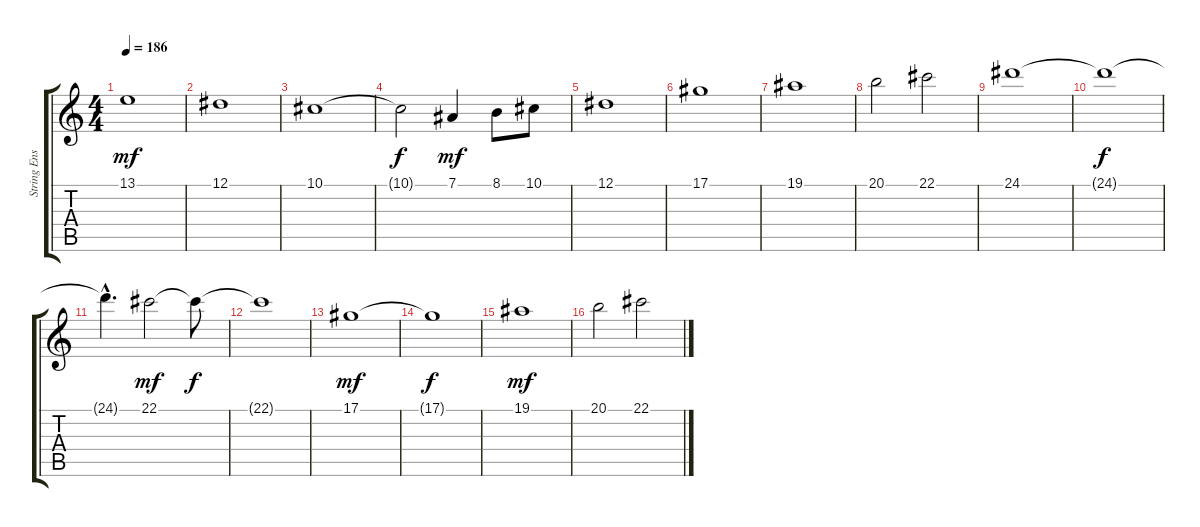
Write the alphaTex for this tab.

\track ("String Ensemble" "String Ens") {instrument stringensemble1}
\staff {score tabs}
\tuning (Eb4 Bb3 Gb3 Db3 Ab2 Eb2) {hide}
\ts (4 4)
\tempo 186
\clef g2
\ks c
13.1.1{dy mf} |
12.1.1 |
10.1.1 |
10.1{t}.2{dy f} 7.1.4{dy mf} 8.1.8 10.1.8 |
12.1.1 |
17.1.1 |
19.1.1 |
20.1.2 22.1.2 |
24.1.1 |
24.1{t}.1{dy f} |
24.1{hac t}.4{d} 22.1.2{dy mf} 22.1{t}.8{dy f} |
22.1{t}.1 |
17.1.1{dy mf} |
17.1{t}.1{dy f} |
19.1.1{dy mf} |
20.1.2 22.1.2
